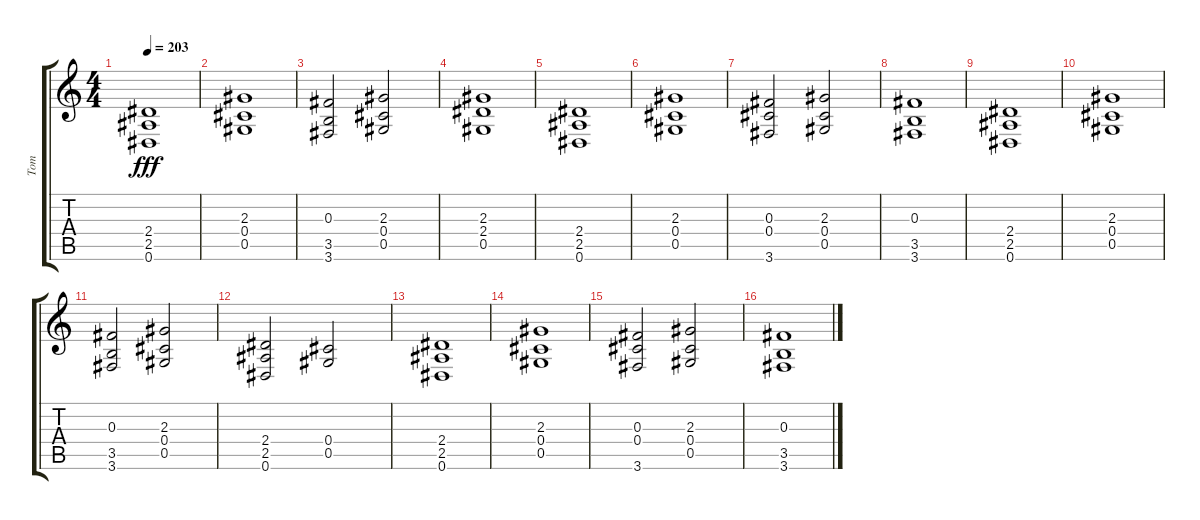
\track ("Tom" "Tom") {instrument distortionguitar}
\staff {score tabs}
\tuning (Eb4 Bb3 Gb3 Db3 Ab2 Eb2) {hide}
\ts (4 4)
\tempo 203
\clef g2
\ks c
(2.4 2.5 0.6).1{dy fff} |
(2.3 0.4 0.5).1 |
(0.3 3.5 3.6).2 (2.3 0.4 0.5).2 |
(2.3 2.4 0.5).1 |
(2.4 2.5 0.6).1 |
(2.3 0.4 0.5).1 |
(0.3 0.4 3.6).2 (2.3 0.4 0.5).2 |
(0.3 3.5 3.6).1 |
(2.4 2.5 0.6).1 |
(2.3 0.4 0.5).1 |
(0.3 3.5 3.6).2 (2.3 0.4 0.5).2 |
(2.4 2.5 0.6).2 (0.4 0.5).2 |
(2.4 2.5 0.6).1 |
(2.3 0.4 0.5).1 |
(0.3 0.4 3.6).2 (2.3 0.4 0.5).2 |
(0.3 3.5 3.6).1
